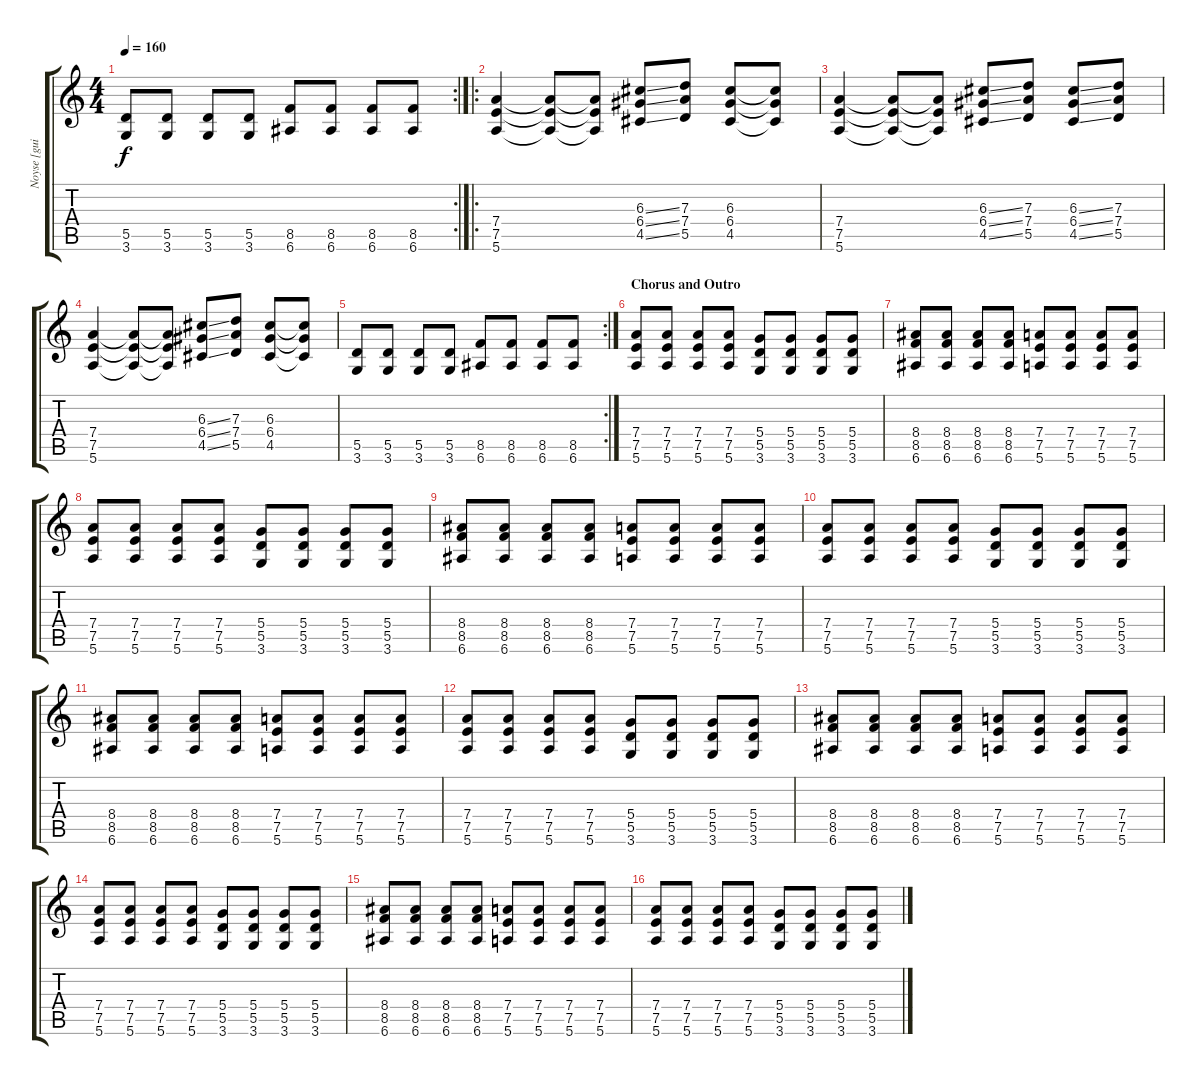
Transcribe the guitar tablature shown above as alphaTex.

\track ("Noyse [guitar]" "Noyse [gui") {instrument distortionguitar}
\staff {score tabs}
\tuning (E4 B3 G3 D3 A2 E2) {hide}
\rc 2
\ts (4 4)
\tempo 160
\clef g2
\ks c
(5.5 3.6).8{dy f} (5.5 3.6).8 (5.5 3.6).8 (5.5 3.6).8 (8.5 6.6).8 (8.5 6.6).8 (8.5 6.6).8 (8.5 6.6).8 |
\ro
(7.4 7.5 5.6).4 (7.4{t} 7.5{t} 5.6{t}).8 (7.4{t} 7.5{t} 5.6{t}).8 (6.3{ss} 6.4{ss} 4.5{ss}).8 (7.3 7.4 5.5).8 (6.3 6.4 4.5).8 (6.3{t} 6.4{t} 4.5{t}).8 |
(7.4 7.5 5.6).4 (7.4{t} 7.5{t} 5.6{t}).8 (7.4{t} 7.5{t} 5.6{t}).8 (6.3{ss} 6.4{ss} 4.5{ss}).8 (7.3 7.4 5.5).8 (6.3{ss} 6.4{ss} 4.5{ss}).8 (7.3 7.4 5.5).8 |
(7.4 7.5 5.6).4 (7.4{t} 7.5{t} 5.6{t}).8 (7.4{t} 7.5{t} 5.6{t}).8 (6.3{ss} 6.4{ss} 4.5{ss}).8 (7.3 7.4 5.5).8 (6.3 6.4 4.5).8 (6.3{t} 6.4{t} 4.5{t}).8 |
\rc 2
(5.5 3.6).8 (5.5 3.6).8 (5.5 3.6).8 (5.5 3.6).8 (8.5 6.6).8 (8.5 6.6).8 (8.5 6.6).8 (8.5 6.6).8 |
\section ("" "Chorus and Outro")
(7.4 7.5 5.6).8 (7.4 7.5 5.6).8 (7.4 7.5 5.6).8 (7.4 7.5 5.6).8 (5.4 5.5 3.6).8 (5.4 5.5 3.6).8 (5.4 5.5 3.6).8 (5.4 5.5 3.6).8 |
(8.4 8.5 6.6).8 (8.4 8.5 6.6).8 (8.4 8.5 6.6).8 (8.4 8.5 6.6).8 (7.4 7.5 5.6).8 (7.4 7.5 5.6).8 (7.4 7.5 5.6).8 (7.4 7.5 5.6).8 |
(7.4 7.5 5.6).8 (7.4 7.5 5.6).8 (7.4 7.5 5.6).8 (7.4 7.5 5.6).8 (5.4 5.5 3.6).8 (5.4 5.5 3.6).8 (5.4 5.5 3.6).8 (5.4 5.5 3.6).8 |
(8.4 8.5 6.6).8 (8.4 8.5 6.6).8 (8.4 8.5 6.6).8 (8.4 8.5 6.6).8 (7.4 7.5 5.6).8 (7.4 7.5 5.6).8 (7.4 7.5 5.6).8 (7.4 7.5 5.6).8 |
(7.4 7.5 5.6).8 (7.4 7.5 5.6).8 (7.4 7.5 5.6).8 (7.4 7.5 5.6).8 (5.4 5.5 3.6).8 (5.4 5.5 3.6).8 (5.4 5.5 3.6).8 (5.4 5.5 3.6).8 |
(8.4 8.5 6.6).8 (8.4 8.5 6.6).8 (8.4 8.5 6.6).8 (8.4 8.5 6.6).8 (7.4 7.5 5.6).8 (7.4 7.5 5.6).8 (7.4 7.5 5.6).8 (7.4 7.5 5.6).8 |
(7.4 7.5 5.6).8 (7.4 7.5 5.6).8 (7.4 7.5 5.6).8 (7.4 7.5 5.6).8 (5.4 5.5 3.6).8 (5.4 5.5 3.6).8 (5.4 5.5 3.6).8 (5.4 5.5 3.6).8 |
(8.4 8.5 6.6).8 (8.4 8.5 6.6).8 (8.4 8.5 6.6).8 (8.4 8.5 6.6).8 (7.4 7.5 5.6).8 (7.4 7.5 5.6).8 (7.4 7.5 5.6).8 (7.4 7.5 5.6).8 |
(7.4 7.5 5.6).8 (7.4 7.5 5.6).8 (7.4 7.5 5.6).8 (7.4 7.5 5.6).8 (5.4 5.5 3.6).8 (5.4 5.5 3.6).8 (5.4 5.5 3.6).8 (5.4 5.5 3.6).8 |
(8.4 8.5 6.6).8 (8.4 8.5 6.6).8 (8.4 8.5 6.6).8 (8.4 8.5 6.6).8 (7.4 7.5 5.6).8 (7.4 7.5 5.6).8 (7.4 7.5 5.6).8 (7.4 7.5 5.6).8 |
(7.4 7.5 5.6).8 (7.4 7.5 5.6).8 (7.4 7.5 5.6).8 (7.4 7.5 5.6).8 (5.4 5.5 3.6).8 (5.4 5.5 3.6).8 (5.4 5.5 3.6).8 (5.4 5.5 3.6).8
